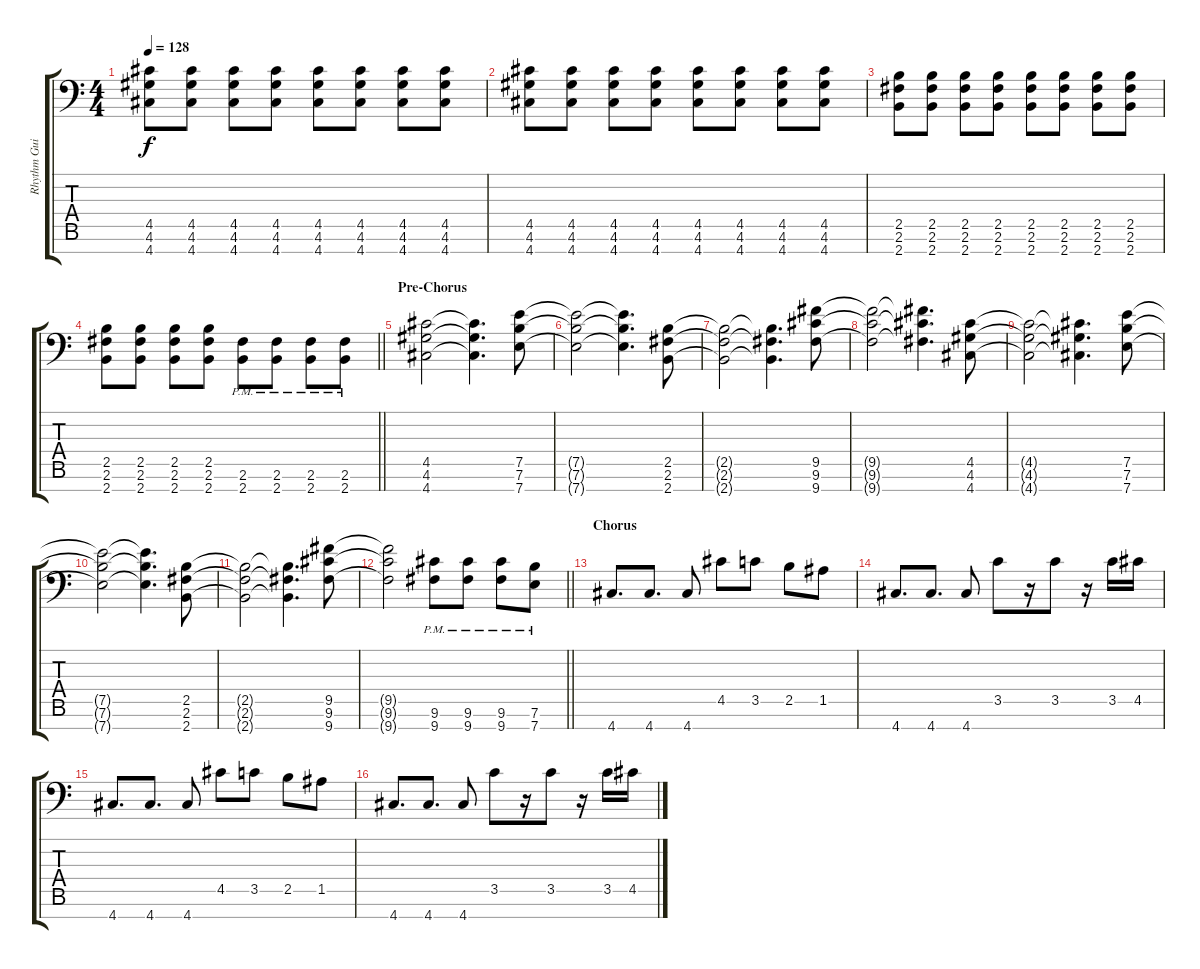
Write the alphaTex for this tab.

\track ("Rhythm Guitar" "Rhythm Gui") {instrument distortionguitar}
\staff {score tabs}
\tuning (E4 B3 G3 D3 A2 E2 A1) {hide}
\ts (4 4)
\tempo 128
\clef f4
\ks c
(4.5 4.6 4.7).8{dy f} (4.5 4.6 4.7).8 (4.5 4.6 4.7).8 (4.5 4.6 4.7).8 (4.5 4.6 4.7).8 (4.5 4.6 4.7).8 (4.5 4.6 4.7).8 (4.5 4.6 4.7).8 |
(4.5 4.6 4.7).8 (4.5 4.6 4.7).8 (4.5 4.6 4.7).8 (4.5 4.6 4.7).8 (4.5 4.6 4.7).8 (4.5 4.6 4.7).8 (4.5 4.6 4.7).8 (4.5 4.6 4.7).8 |
(2.5 2.6 2.7).8 (2.5 2.6 2.7).8 (2.5 2.6 2.7).8 (2.5 2.6 2.7).8 (2.5 2.6 2.7).8 (2.5 2.6 2.7).8 (2.5 2.6 2.7).8 (2.5 2.6 2.7).8 |
\barLineRight lightlight
(2.5 2.6 2.7).8 (2.5 2.6 2.7).8 (2.5 2.6 2.7).8 (2.5 2.6 2.7).8 (2.6{pm} 2.7{pm}).8 (2.6{pm} 2.7{pm}).8 (2.6{pm} 2.7{pm}).8 (2.6{pm} 2.7{pm}).8 |
\section ("" "Pre-Chorus")
(4.5 4.6 4.7).2 (4.5{t} 4.6{t} 4.7{t}).4{d} (7.5 7.6 7.7).8 |
(7.5{t} 7.6{t} 7.7{t}).2 (7.5{t} 7.6{t} 7.7{t}).4{d} (2.5 2.6 2.7).8 |
(2.5{t} 2.6{t} 2.7{t}).2 (2.5{t} 2.6{t} 2.7{t}).4{d} (9.5 9.6 9.7).8 |
(9.5{t} 9.6{t} 9.7{t}).2 (9.5{t} 9.6{t} 9.7{t}).4{d} (4.5 4.6 4.7).8 |
(4.5{t} 4.6{t} 4.7{t}).2 (4.5{t} 4.6{t} 4.7{t}).4{d} (7.5 7.6 7.7).8 |
(7.5{t} 7.6{t} 7.7{t}).2 (7.5{t} 7.6{t} 7.7{t}).4{d} (2.5 2.6 2.7).8 |
(2.5{t} 2.6{t} 2.7{t}).2 (2.5{t} 2.6{t} 2.7{t}).4{d} (9.5 9.6 9.7).8 |
\barLineRight lightlight
(9.5{t} 9.6{t} 9.7{t}).2 (9.6{pm} 9.7{pm}).8 (9.6{pm} 9.7{pm}).8 (9.6{pm} 9.7{pm}).8 (7.6{pm} 7.7{pm}).8 |
\section ("" "Chorus")
4.7.8{d} 4.7.8{d} 4.7.8 4.5.8 3.5.8 2.5.8 1.5.8 |
4.7.8{d} 4.7.8{d} 4.7.8 3.5.8 r.16 3.5.8 r.16 3.5.16 4.5.16 |
4.7.8{d} 4.7.8{d} 4.7.8 4.5.8 3.5.8 2.5.8 1.5.8 |
4.7.8{d} 4.7.8{d} 4.7.8 3.5.8 r.16 3.5.8 r.16 3.5.16 4.5.16
